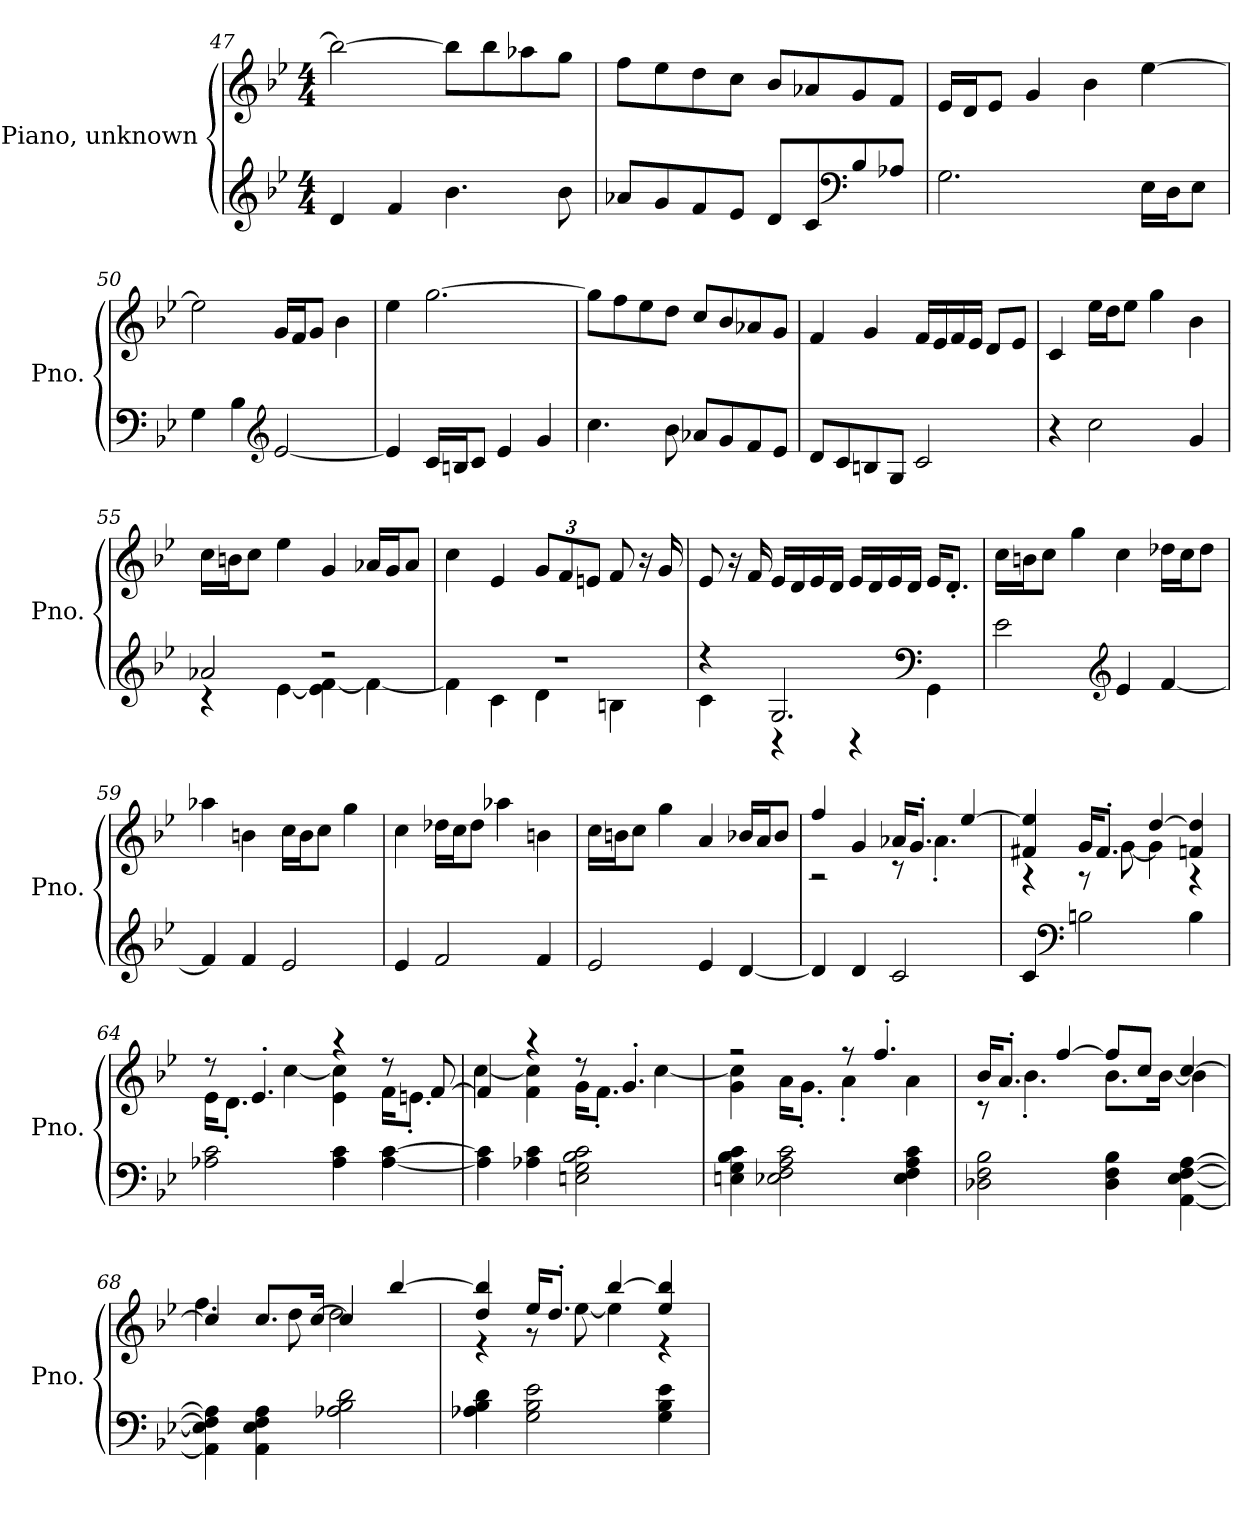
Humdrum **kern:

**kern	**kern
*part1	*part1
*staff2	*staff1
*I"Piano, unknown	*
*I'Pno.	*
*clefG2	*clefG2
*k[b-e-]	*k[b-e-]
*M4/4	*M4/4
=47	=47
4d/	2bb-\_
4f/	.
4.b-\	8bb-\L]
.	8bb-\
.	8aa-X\
8b-\	8gg\J
=48	=48
8a-X/L	8ff\L
8g/	8ee-\
8f/	8dd\
8e-/J	8cc\J
8d/L	8b-/L
8c/	8a-X/
*clefF4	*
8B-/	8g/
8A-X/J	8f/J
!!LO:PB:g=z
=49	=49
2.G\	16e-/LL
.	16d/J
.	8e-/J
.	4g/
.	4b-\
16E-\LL	[4ee-\
16D\J	.
8E-\J	.
=50	=50
4G\	2ee-\]
4B-\	.
*clefG2	*
[2e-/	16g/LL
.	16f/J
.	8g/J
.	4b-\
=51	=51
4e-/]	4ee-\
16c/LL	[2.gg\
16Bn/J	.
8c/J	.
4e-/	.
4g/	.
=52	=52
4.cc\	8gg\L]
.	8ff\
.	8ee-\
8b-\	8dd\J
8a-X/L	8cc/L
8g/	8b-/
8f/	8a-X/
8e-/J	8g/J
!!LO:LB:g=z
=53	=53
8d/L	4f/
8c/	.
8Bn/	4g/
8G/J	.
2c/	16f/LL
.	16e-/
.	16f/
.	16e-/JJ
.	8d/L
.	8e-/J
=54	=54
4r	4c/
2cc\	16ee-\LL
.	16dd\J
.	8ee-\J
.	4gg\
4g/	4b-\
=55	=55
*^	*
2a-X/	4r	16cc\LL
.	.	16bn\J
.	.	8cc\J
.	[4e-\	4ee-\
2r	4e-\] [4f\	4g/
.	4f\_	16a-X/LL
.	.	16g/J
.	.	8a-/J
=56	=56	=56
1r	4f\]	4cc\
.	4c\	4e-/
*	*	*Xbrackettup
.	4d\	12g/L
.	.	12f/
.	.	12en/J
.	4Bn\	8f/
.	.	16r
.	.	16g/
!!LO:LB:g=z
=57	=57	=57
4r	4c\	8e-/
.	.	16r
.	.	16f/
2.G/	4r	16e-/LL
.	.	16d/
.	.	16e-/
.	.	16d/JJ
.	4r	16e-/LL
.	.	16d/
.	.	16e-/
.	.	16d/JJ
*clefF4	*	*
.	4GG\	16e-/KL
.	.	8.d'/J
*v	*v	*
=58	=58
2e-\	16cc\LL
.	16bn\J
.	8cc\J
.	4gg\
*clefG2	*
4e-/	4cc\
[4f/	16dd-X\LL
.	16cc\J
.	8dd-\J
=59	=59
4f/]	4aa-X\
4f/	4bn\
2e-/	16cc\LL
.	16b\J
.	8cc\J
.	4gg\
=60	=60
4e-/	4cc\
2f/	16dd-X\LL
.	16cc\J
.	8dd-\J
.	4aa-X\
4f/	4bn\
!!LO:LB:g=z
=61	=61
2e-/	16cc\LL
.	16bn\J
.	8cc\J
.	4gg\
4e-/	4a/
[4d/	16b-X/LL
.	16a/J
.	8b-/J
=62	=62
*	*^
4d/]	4ff/	2r
4d/	4g/	.
2c/	16a-X/KL	8r
.	8.g'/J	.
.	.	4.a-'\
.	[4ee-/	.
=63	=63	=63
4c/	4f#X/ 4ee-/]	4r
*clefF4	*	*
2Bn\	16g/KL	8r
.	8.f#'/J	.
.	.	[8g\
.	[4dd/	4g\]
4B\	4fn/ 4dd/]	4r
=64	=64	=64
2A-X\ 2c\	8r	16e-\KL
.	.	8.d'\J
.	4.e-'/	.
.	.	[4cc\
4A-\ 4c\	4r	4e-\ 4cc\]
[4A-\ [4c\	8r	16f\KL
.	.	8.en'\J
.	[8f/	.
!!LO:LB:g=z	!!
=65	=65	=65
4A-\] 4c\]	4f/]	[4cc\
4A-X\ 4c\	4r	4f\ 4cc\]
2En\ 2G\ 2B-\ 2c\	8r	16g\KL
.	.	8.f'\J
.	4.g'/	.
.	.	[4cc\
=66	=66	=66
4En\ 4G\ 4B-\ 4c\	2r	4g\ 4cc\]
2E-X\ 2F\ 2A\ 2c\	.	16a\KL
.	.	8.g'\J
.	8r	4a'\
.	4.ff'/	.
4E-\ 4F\ 4A\ 4c\	.	4a\
=67	=67	=67
2D-X\ 2F\ 2B-\	16b-/KL	8r
.	8.a'/J	.
.	.	4.b-'\
.	[4ff/	.
4D-\ 4F\ 4B-\	8ff/L]	8.b-\L
.	8cc/J	.
.	.	[16b-\Jk
[4AA\ [4E-\ [4F\ [4A\	[4cc/	4b-\]
=68	=68	=68
4AA\] 4E-\] 4F\] 4A\]	4cc/]	4.ff\
4AA\ 4E-\ 4F\ 4A\	8.cc/L	.
.	.	8dd\
.	[16cc/Jk	.
2A-X\ 2B-\ 2d\	4cc/]	2dd\
.	[4bb-/	.
!!LO:LB:g=z	!!
=69	=69	=69
4A-X\ 4B-\ 4d\	4dd/ 4bb-/]	4r
2G\ 2B-\ 2e-\	16ee-/KL	8r
.	8.dd'/J	.
.	.	[8ee-\
.	[4bb-/	4ee-\]
4G\ 4B-\ 4e-\	4ee-/ 4bb-/]	4r
*	*v	*v
=	=
*-	*-
